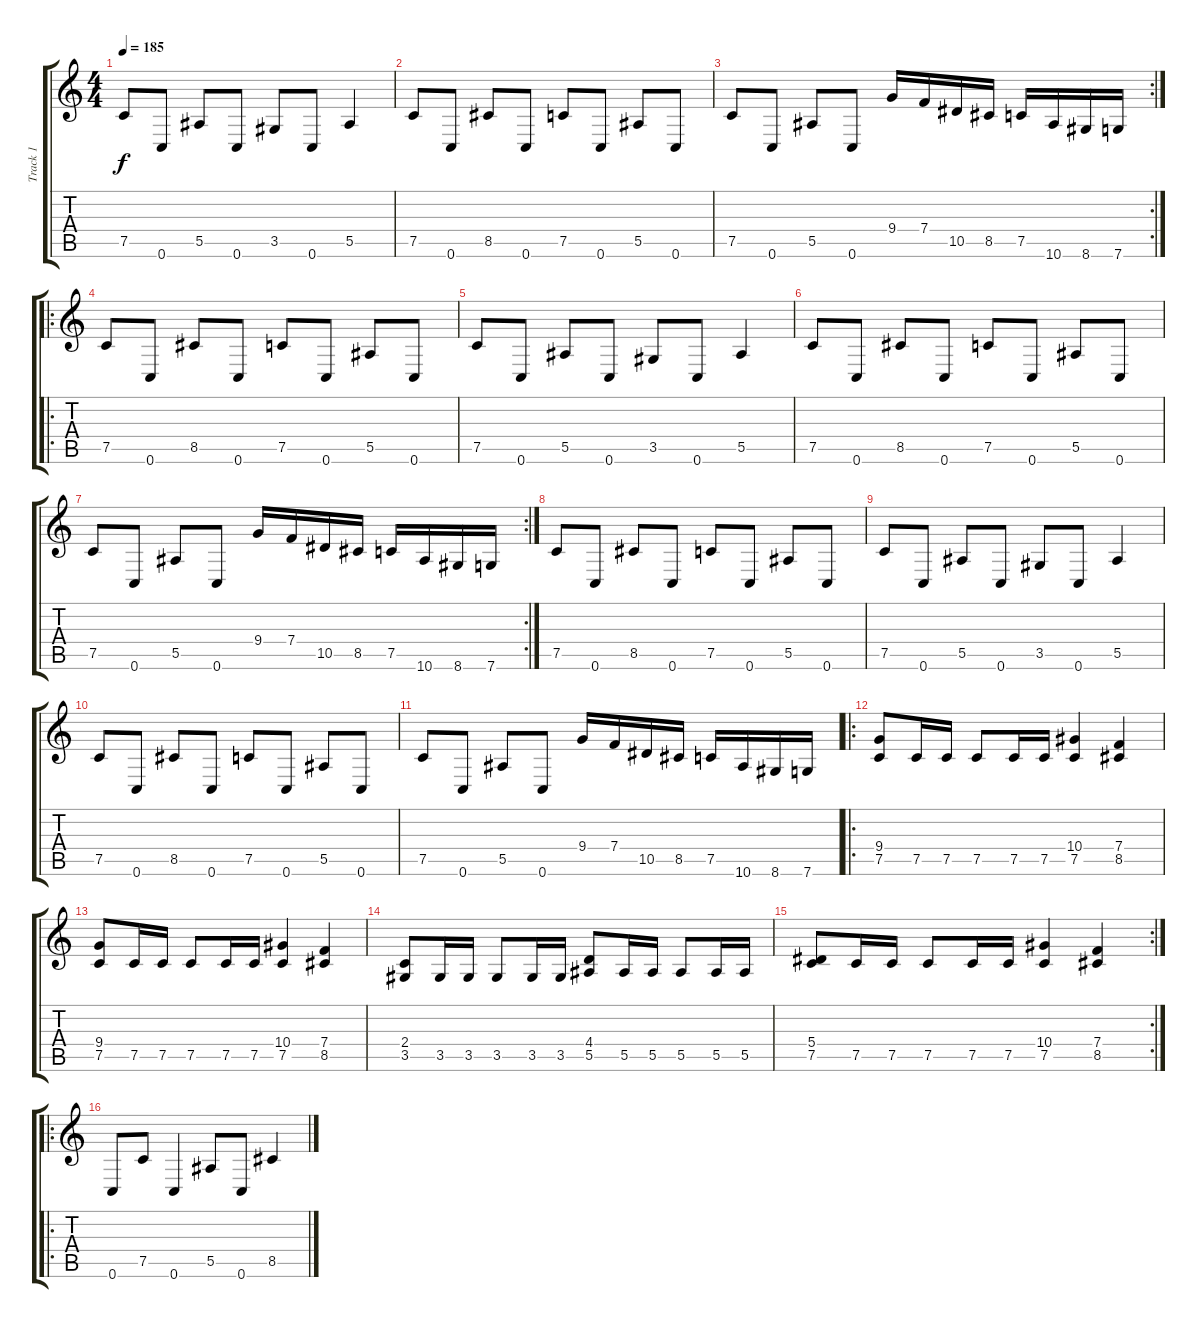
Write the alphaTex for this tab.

\track ("Track 1" "Track 1") {instrument distortionguitar}
\staff {score tabs}
\tuning (C4 G3 Eb3 Bb2 F2 C2) {hide}
\ts (4 4)
\tempo 185
\clef g2
\ks c
7.5.8{dy f} 0.6.8 5.5.8 0.6.8 3.5.8 0.6.8 5.5.4 |
7.5.8 0.6.8 8.5.8 0.6.8 7.5.8 0.6.8 5.5.8 0.6.8 |
\rc 2
7.5.8 0.6.8 5.5.8 0.6.8 9.4.16 7.4.16 10.5.16 8.5.16 7.5.16 10.6.16 8.6.16 7.6.16 |
\ro
7.5.8 0.6.8 8.5.8 0.6.8 7.5.8 0.6.8 5.5.8 0.6.8 |
7.5.8 0.6.8 5.5.8 0.6.8 3.5.8 0.6.8 5.5.4 |
7.5.8 0.6.8 8.5.8 0.6.8 7.5.8 0.6.8 5.5.8 0.6.8 |
\rc 2
7.5.8 0.6.8 5.5.8 0.6.8 9.4.16 7.4.16 10.5.16 8.5.16 7.5.16 10.6.16 8.6.16 7.6.16 |
7.5.8 0.6.8 8.5.8 0.6.8 7.5.8 0.6.8 5.5.8 0.6.8 |
7.5.8 0.6.8 5.5.8 0.6.8 3.5.8 0.6.8 5.5.4 |
7.5.8 0.6.8 8.5.8 0.6.8 7.5.8 0.6.8 5.5.8 0.6.8 |
7.5.8 0.6.8 5.5.8 0.6.8 9.4.16 7.4.16 10.5.16 8.5.16 7.5.16 10.6.16 8.6.16 7.6.16 |
\ro
(9.4 7.5).8 7.5.16 7.5.16 7.5.8 7.5.16 7.5.16 (10.4 7.5).4 (7.4 8.5).4 |
(9.4 7.5).8 7.5.16 7.5.16 7.5.8 7.5.16 7.5.16 (10.4 7.5).4 (7.4 8.5).4 |
(2.4 3.5).8 3.5.16 3.5.16 3.5.8 3.5.16 3.5.16 (4.4 5.5).8 5.5.16 5.5.16 5.5.8 5.5.16 5.5.16 |
\rc 2
(5.4 7.5).8 7.5.16 7.5.16 7.5.8 7.5.16 7.5.16 (10.4 7.5).4 (7.4 8.5).4 |
\ro
0.6.8 7.5.8 0.6.4 5.5.8 0.6.8 8.5.4
